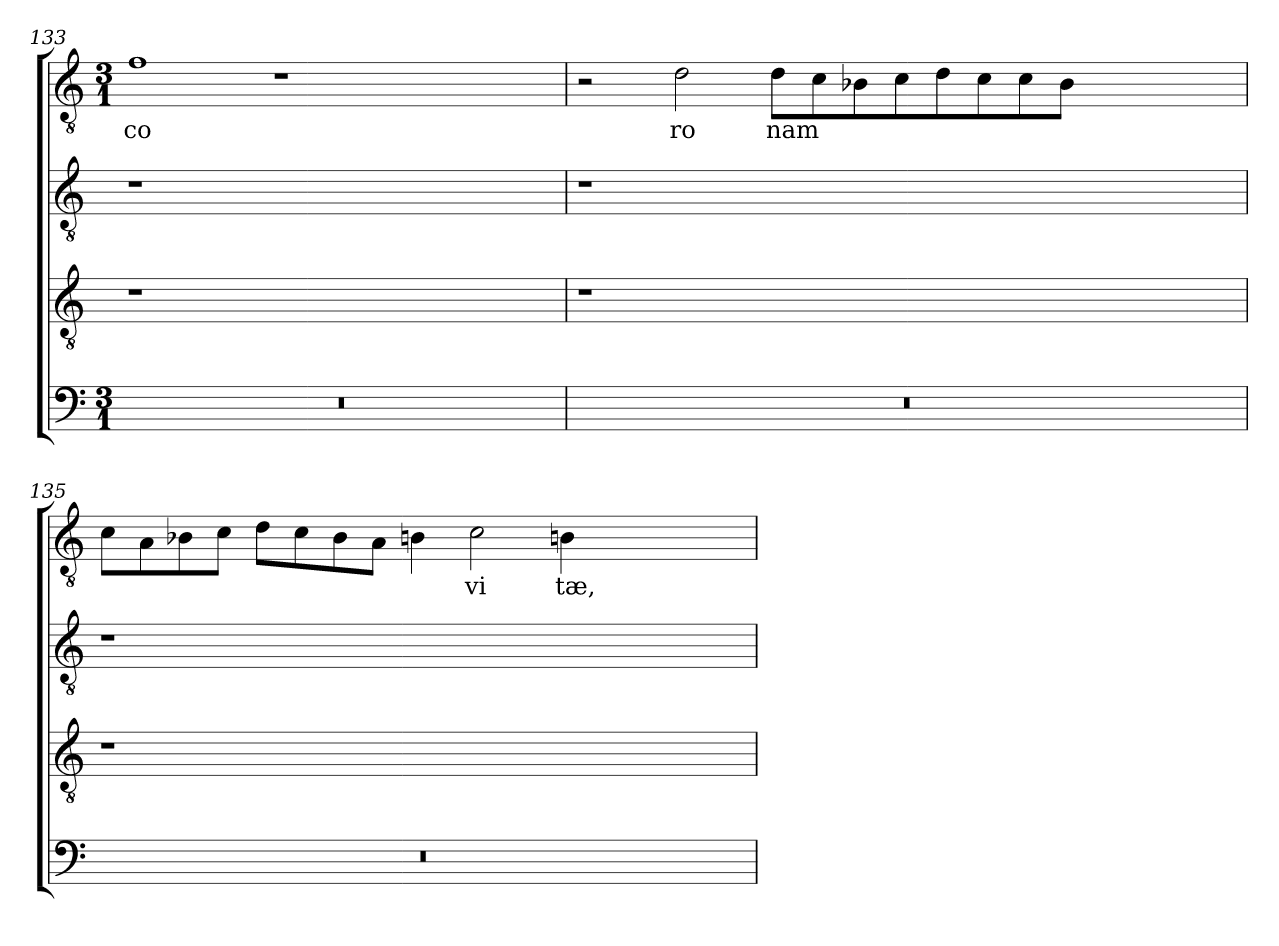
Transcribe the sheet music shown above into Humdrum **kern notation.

**kern	**kern	**kern	**kern	**text
*part4	*part3	*part2	*part1	*part1
*staff4	*staff3	*staff2	*staff1	*staff1
!!LO:LB:g=z
*clefF4	*clefGv2	*clefGv2	*clefGv2	*
*k[]	*k[]	*k[]	*k[]	*
*C:	*C:	*C:	*C:	*
*M3/1	*	*	*M3/1	*
=133	=133	=133	=133	=133
!	!	!	!	!LO:LY:b
0.r	1r	1r	1f	co
.	0ryy	0ryy	1r	.
.	.	.	1ryy	.
=134	=134	=134	=134	=134
0.r	1r	1r	2r	.
!	!	!	!	!LO:LY:b
.	.	.	2d\	ro
!	!	!	!	!LO:LY:b
.	0ryy	0ryy	8d\L	nam
.	.	.	8c\	.
.	.	.	8B-X\	.
.	.	.	8c\	.
.	.	.	8d\	.
.	.	.	8c\	.
.	.	.	8c\	.
.	.	.	8B-\J	.
.	.	.	1ryy	.
=135	=135	=135	=135	=135
0.r	1r	1r	8c\L	.
.	.	.	8A\	.
.	.	.	8B-X\	.
.	.	.	8c\J	.
.	.	.	8d\L	.
.	.	.	8c\	.
.	.	.	8B-\	.
.	.	.	8A\J	.
.	0ryy	0ryy	4Bn\	.
!	!	!	!	!LO:LY:b
.	.	.	2c\	vi
!	!	!	!	!LO:LY:b
.	.	.	4Bn\	tæ,
.	.	.	1ryy	.
=	=	=	=	=
*-	*-	*-	*-	*-
